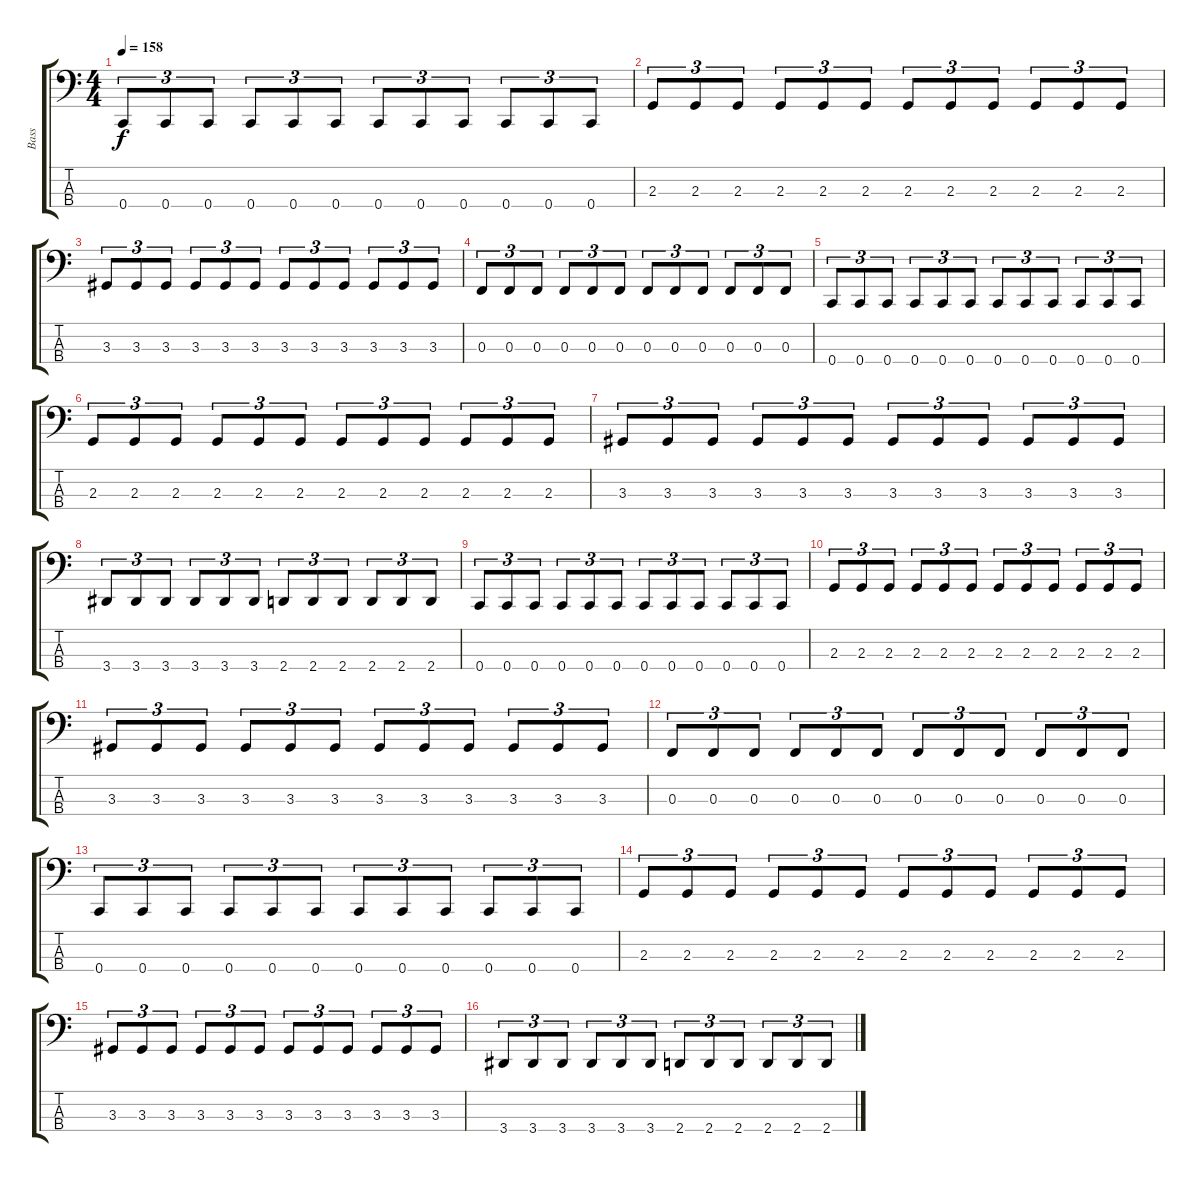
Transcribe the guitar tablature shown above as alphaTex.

\track ("Bass" "Bass") {instrument electricbassfinger}
\staff {score tabs}
\tuning (Eb2 Bb1 F1 C1) {hide}
\ts (4 4)
\tempo 158
\clef f4
\ks c
0.4.8{tu (3 2) dy f} 0.4.8{tu (3 2)} 0.4.8{tu (3 2)} 0.4.8{tu (3 2)} 0.4.8{tu (3 2)} 0.4.8{tu (3 2)} 0.4.8{tu (3 2)} 0.4.8{tu (3 2)} 0.4.8{tu (3 2)} 0.4.8{tu (3 2)} 0.4.8{tu (3 2)} 0.4.8{tu (3 2)} |
2.3.8{tu (3 2)} 2.3.8{tu (3 2)} 2.3.8{tu (3 2)} 2.3.8{tu (3 2)} 2.3.8{tu (3 2)} 2.3.8{tu (3 2)} 2.3.8{tu (3 2)} 2.3.8{tu (3 2)} 2.3.8{tu (3 2)} 2.3.8{tu (3 2)} 2.3.8{tu (3 2)} 2.3.8{tu (3 2)} |
3.3.8{tu (3 2)} 3.3.8{tu (3 2)} 3.3.8{tu (3 2)} 3.3.8{tu (3 2)} 3.3.8{tu (3 2)} 3.3.8{tu (3 2)} 3.3.8{tu (3 2)} 3.3.8{tu (3 2)} 3.3.8{tu (3 2)} 3.3.8{tu (3 2)} 3.3.8{tu (3 2)} 3.3.8{tu (3 2)} |
0.3.8{tu (3 2)} 0.3.8{tu (3 2)} 0.3.8{tu (3 2)} 0.3.8{tu (3 2)} 0.3.8{tu (3 2)} 0.3.8{tu (3 2)} 0.3.8{tu (3 2)} 0.3.8{tu (3 2)} 0.3.8{tu (3 2)} 0.3.8{tu (3 2)} 0.3.8{tu (3 2)} 0.3.8{tu (3 2)} |
0.4.8{tu (3 2)} 0.4.8{tu (3 2)} 0.4.8{tu (3 2)} 0.4.8{tu (3 2)} 0.4.8{tu (3 2)} 0.4.8{tu (3 2)} 0.4.8{tu (3 2)} 0.4.8{tu (3 2)} 0.4.8{tu (3 2)} 0.4.8{tu (3 2)} 0.4.8{tu (3 2)} 0.4.8{tu (3 2)} |
2.3.8{tu (3 2)} 2.3.8{tu (3 2)} 2.3.8{tu (3 2)} 2.3.8{tu (3 2)} 2.3.8{tu (3 2)} 2.3.8{tu (3 2)} 2.3.8{tu (3 2)} 2.3.8{tu (3 2)} 2.3.8{tu (3 2)} 2.3.8{tu (3 2)} 2.3.8{tu (3 2)} 2.3.8{tu (3 2)} |
3.3.8{tu (3 2)} 3.3.8{tu (3 2)} 3.3.8{tu (3 2)} 3.3.8{tu (3 2)} 3.3.8{tu (3 2)} 3.3.8{tu (3 2)} 3.3.8{tu (3 2)} 3.3.8{tu (3 2)} 3.3.8{tu (3 2)} 3.3.8{tu (3 2)} 3.3.8{tu (3 2)} 3.3.8{tu (3 2)} |
3.4.8{tu (3 2)} 3.4.8{tu (3 2)} 3.4.8{tu (3 2)} 3.4.8{tu (3 2)} 3.4.8{tu (3 2)} 3.4.8{tu (3 2)} 2.4.8{tu (3 2)} 2.4.8{tu (3 2)} 2.4.8{tu (3 2)} 2.4.8{tu (3 2)} 2.4.8{tu (3 2)} 2.4.8{tu (3 2)} |
0.4.8{tu (3 2)} 0.4.8{tu (3 2)} 0.4.8{tu (3 2)} 0.4.8{tu (3 2)} 0.4.8{tu (3 2)} 0.4.8{tu (3 2)} 0.4.8{tu (3 2)} 0.4.8{tu (3 2)} 0.4.8{tu (3 2)} 0.4.8{tu (3 2)} 0.4.8{tu (3 2)} 0.4.8{tu (3 2)} |
2.3.8{tu (3 2)} 2.3.8{tu (3 2)} 2.3.8{tu (3 2)} 2.3.8{tu (3 2)} 2.3.8{tu (3 2)} 2.3.8{tu (3 2)} 2.3.8{tu (3 2)} 2.3.8{tu (3 2)} 2.3.8{tu (3 2)} 2.3.8{tu (3 2)} 2.3.8{tu (3 2)} 2.3.8{tu (3 2)} |
3.3.8{tu (3 2)} 3.3.8{tu (3 2)} 3.3.8{tu (3 2)} 3.3.8{tu (3 2)} 3.3.8{tu (3 2)} 3.3.8{tu (3 2)} 3.3.8{tu (3 2)} 3.3.8{tu (3 2)} 3.3.8{tu (3 2)} 3.3.8{tu (3 2)} 3.3.8{tu (3 2)} 3.3.8{tu (3 2)} |
0.3.8{tu (3 2)} 0.3.8{tu (3 2)} 0.3.8{tu (3 2)} 0.3.8{tu (3 2)} 0.3.8{tu (3 2)} 0.3.8{tu (3 2)} 0.3.8{tu (3 2)} 0.3.8{tu (3 2)} 0.3.8{tu (3 2)} 0.3.8{tu (3 2)} 0.3.8{tu (3 2)} 0.3.8{tu (3 2)} |
0.4.8{tu (3 2)} 0.4.8{tu (3 2)} 0.4.8{tu (3 2)} 0.4.8{tu (3 2)} 0.4.8{tu (3 2)} 0.4.8{tu (3 2)} 0.4.8{tu (3 2)} 0.4.8{tu (3 2)} 0.4.8{tu (3 2)} 0.4.8{tu (3 2)} 0.4.8{tu (3 2)} 0.4.8{tu (3 2)} |
2.3.8{tu (3 2)} 2.3.8{tu (3 2)} 2.3.8{tu (3 2)} 2.3.8{tu (3 2)} 2.3.8{tu (3 2)} 2.3.8{tu (3 2)} 2.3.8{tu (3 2)} 2.3.8{tu (3 2)} 2.3.8{tu (3 2)} 2.3.8{tu (3 2)} 2.3.8{tu (3 2)} 2.3.8{tu (3 2)} |
3.3.8{tu (3 2)} 3.3.8{tu (3 2)} 3.3.8{tu (3 2)} 3.3.8{tu (3 2)} 3.3.8{tu (3 2)} 3.3.8{tu (3 2)} 3.3.8{tu (3 2)} 3.3.8{tu (3 2)} 3.3.8{tu (3 2)} 3.3.8{tu (3 2)} 3.3.8{tu (3 2)} 3.3.8{tu (3 2)} |
3.4.8{tu (3 2)} 3.4.8{tu (3 2)} 3.4.8{tu (3 2)} 3.4.8{tu (3 2)} 3.4.8{tu (3 2)} 3.4.8{tu (3 2)} 2.4.8{tu (3 2)} 2.4.8{tu (3 2)} 2.4.8{tu (3 2)} 2.4.8{tu (3 2)} 2.4.8{tu (3 2)} 2.4.8{tu (3 2)}
